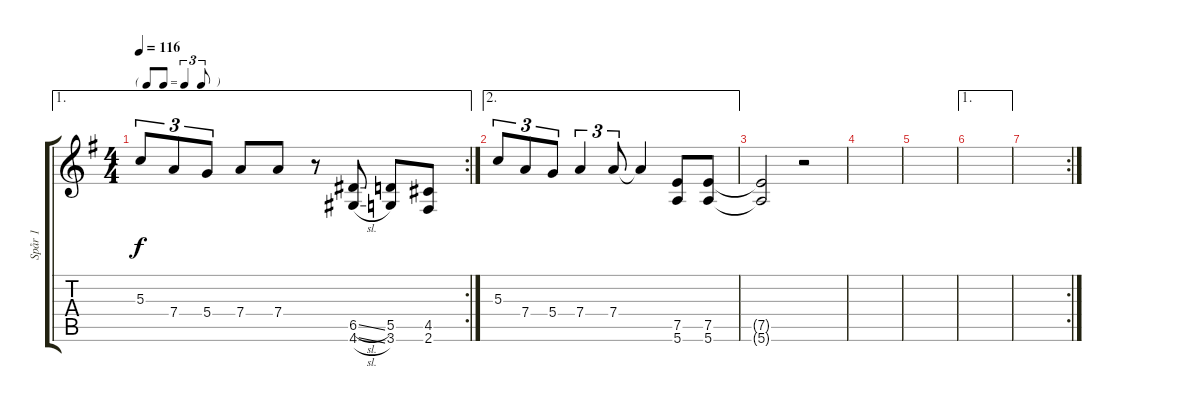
\track ("Spår 1" "Spår 1") {instrument acousticguitarnylon}
\staff {score tabs}
\tuning (E4 B3 G3 D3 A2 E2) {hide}
\ae 1
\rc 2
\ts (4 4)
\tf triplet8th
\tempo 116
\clef g2
\ks g
5.3.8{tu (3 2) dy f} 7.4.8{tu (3 2)} 5.4.8{tu (3 2)} 7.4.8 7.4.8 r.8 (6.5{sl} 4.6{sl}).8 (5.5 3.6).8 (4.5 2.6).8 |
\ae 2
5.3.8{tu (3 2)} 7.4.8{tu (3 2)} 5.4.8{tu (3 2)} 7.4.4{tu (3 2)} 7.4.8{tu (3 2)} 7.4{t}.4 (7.5 5.6).8 (7.5 5.6).8 |
(7.5{t} 5.6{t}).2 r.2 |
|
|
\ae 1
|
\rc 2
